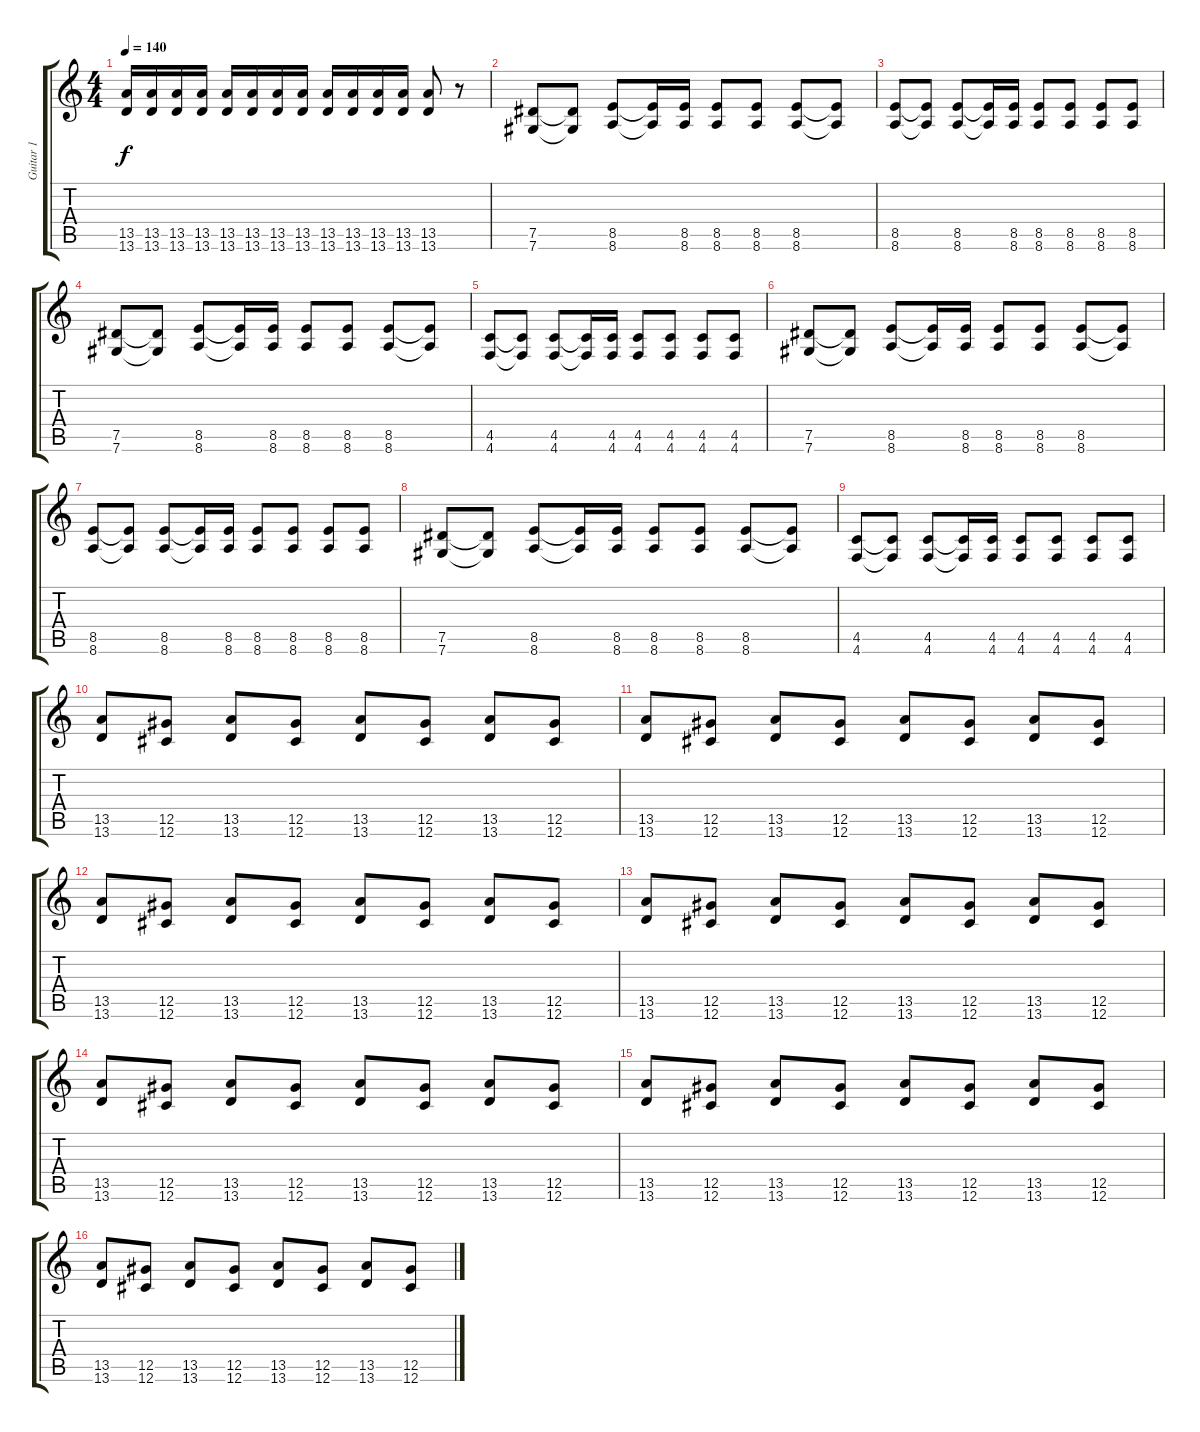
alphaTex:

\track ("Guitar 1" "Guitar 1") {instrument overdrivenguitar}
\staff {score tabs}
\tuning (Eb4 Bb3 Gb3 Db3 Ab2 Db2) {hide}
\ts (4 4)
\tempo 140
\clef g2
\ks c
(13.5 13.6).16{dy f} (13.5 13.6).16 (13.5 13.6).16 (13.5 13.6).16 (13.5 13.6).16 (13.5 13.6).16 (13.5 13.6).16 (13.5 13.6).16 (13.5 13.6).16 (13.5 13.6).16 (13.5 13.6).16 (13.5 13.6).16 (13.5 13.6).8 r.8 |
(7.5 7.6).8 (7.5{t} 7.6{t}).8 (8.5 8.6).8 (8.5{t} 8.6{t}).16 (8.5 8.6).16 (8.5 8.6).8 (8.5 8.6).8 (8.5 8.6).8 (8.5{t} 8.6{t}).8 |
(8.5 8.6).8 (8.5{t} 8.6{t}).8 (8.5 8.6).8 (8.5{t} 8.6{t}).16 (8.5 8.6).16 (8.5 8.6).8 (8.5 8.6).8 (8.5 8.6).8 (8.5 8.6).8 |
(7.5 7.6).8 (7.5{t} 7.6{t}).8 (8.5 8.6).8 (8.5{t} 8.6{t}).16 (8.5 8.6).16 (8.5 8.6).8 (8.5 8.6).8 (8.5 8.6).8 (8.5{t} 8.6{t}).8 |
(4.5 4.6).8 (4.5{t} 4.6{t}).8 (4.5 4.6).8 (4.5{t} 4.6{t}).16 (4.5 4.6).16 (4.5 4.6).8 (4.5 4.6).8 (4.5 4.6).8 (4.5 4.6).8 |
(7.5 7.6).8 (7.5{t} 7.6{t}).8 (8.5 8.6).8 (8.5{t} 8.6{t}).16 (8.5 8.6).16 (8.5 8.6).8 (8.5 8.6).8 (8.5 8.6).8 (8.5{t} 8.6{t}).8 |
(8.5 8.6).8 (8.5{t} 8.6{t}).8 (8.5 8.6).8 (8.5{t} 8.6{t}).16 (8.5 8.6).16 (8.5 8.6).8 (8.5 8.6).8 (8.5 8.6).8 (8.5 8.6).8 |
(7.5 7.6).8 (7.5{t} 7.6{t}).8 (8.5 8.6).8 (8.5{t} 8.6{t}).16 (8.5 8.6).16 (8.5 8.6).8 (8.5 8.6).8 (8.5 8.6).8 (8.5{t} 8.6{t}).8 |
(4.5 4.6).8 (4.5{t} 4.6{t}).8 (4.5 4.6).8 (4.5{t} 4.6{t}).16 (4.5 4.6).16 (4.5 4.6).8 (4.5 4.6).8 (4.5 4.6).8 (4.5 4.6).8 |
(13.5 13.6).8 (12.5 12.6).8 (13.5 13.6).8 (12.5 12.6).8 (13.5 13.6).8 (12.5 12.6).8 (13.5 13.6).8 (12.5 12.6).8 |
(13.5 13.6).8 (12.5 12.6).8 (13.5 13.6).8 (12.5 12.6).8 (13.5 13.6).8 (12.5 12.6).8 (13.5 13.6).8 (12.5 12.6).8 |
(13.5 13.6).8 (12.5 12.6).8 (13.5 13.6).8 (12.5 12.6).8 (13.5 13.6).8 (12.5 12.6).8 (13.5 13.6).8 (12.5 12.6).8 |
(13.5 13.6).8 (12.5 12.6).8 (13.5 13.6).8 (12.5 12.6).8 (13.5 13.6).8 (12.5 12.6).8 (13.5 13.6).8 (12.5 12.6).8 |
(13.5 13.6).8 (12.5 12.6).8 (13.5 13.6).8 (12.5 12.6).8 (13.5 13.6).8 (12.5 12.6).8 (13.5 13.6).8 (12.5 12.6).8 |
(13.5 13.6).8 (12.5 12.6).8 (13.5 13.6).8 (12.5 12.6).8 (13.5 13.6).8 (12.5 12.6).8 (13.5 13.6).8 (12.5 12.6).8 |
(13.5 13.6).8 (12.5 12.6).8 (13.5 13.6).8 (12.5 12.6).8 (13.5 13.6).8 (12.5 12.6).8 (13.5 13.6).8 (12.5 12.6).8
